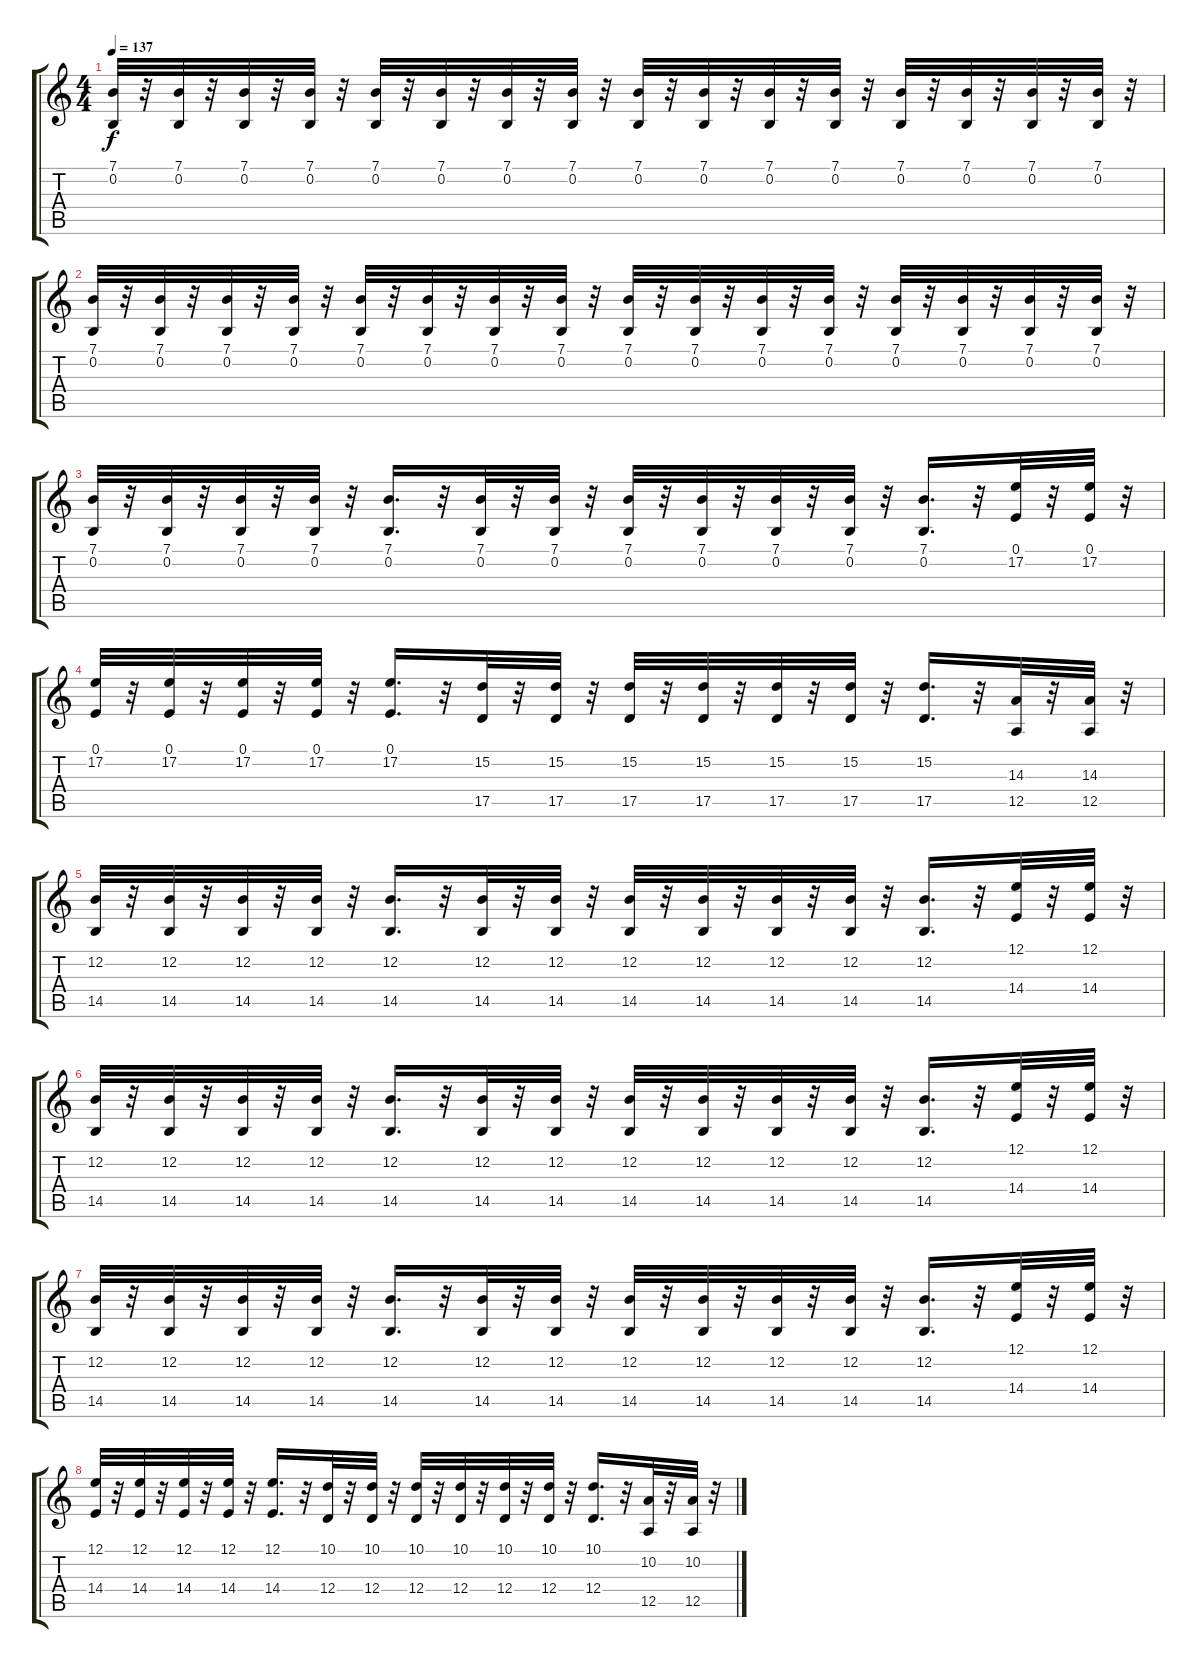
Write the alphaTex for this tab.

\track "" {instrument lead8bassandlead}
\staff {score tabs}
\tuning (E4 B3 G3 D3 A2 E2) {hide}
\ts (4 4)
\tempo 137
\clef g2
\ks c
(7.1 0.2).32{dy f} r.32 (7.1 0.2).32 r.32 (7.1 0.2).32 r.32 (7.1 0.2).32 r.32 (7.1 0.2).32 r.32 (7.1 0.2).32 r.32 (7.1 0.2).32 r.32 (7.1 0.2).32 r.32 (7.1 0.2).32 r.32 (7.1 0.2).32 r.32 (7.1 0.2).32 r.32 (7.1 0.2).32 r.32 (7.1 0.2).32 r.32 (7.1 0.2).32 r.32 (7.1 0.2).32 r.32 (7.1 0.2).32 r.32 |
(7.1 0.2).32 r.32 (7.1 0.2).32 r.32 (7.1 0.2).32 r.32 (7.1 0.2).32 r.32 (7.1 0.2).32 r.32 (7.1 0.2).32 r.32 (7.1 0.2).32 r.32 (7.1 0.2).32 r.32 (7.1 0.2).32 r.32 (7.1 0.2).32 r.32 (7.1 0.2).32 r.32 (7.1 0.2).32 r.32 (7.1 0.2).32 r.32 (7.1 0.2).32 r.32 (7.1 0.2).32 r.32 (7.1 0.2).32 r.32 |
(7.1 0.2).32 r.32 (7.1 0.2).32 r.32 (7.1 0.2).32 r.32 (7.1 0.2).32 r.32 (7.1 0.2).16{d} r.32 (7.1 0.2).32 r.32 (7.1 0.2).32 r.32 (7.1 0.2).32 r.32 (7.1 0.2).32 r.32 (7.1 0.2).32 r.32 (7.1 0.2).32 r.32 (7.1 0.2).16{d} r.32 (0.1 17.2).32 r.32 (0.1 17.2).32 r.32 |
(0.1 17.2).32 r.32 (0.1 17.2).32 r.32 (0.1 17.2).32 r.32 (0.1 17.2).32 r.32 (0.1 17.2).16{d} r.32 (15.2 17.5).32 r.32 (15.2 17.5).32 r.32 (15.2 17.5).32 r.32 (15.2 17.5).32 r.32 (15.2 17.5).32 r.32 (15.2 17.5).32 r.32 (15.2 17.5).16{d} r.32 (14.3 12.5).32 r.32 (14.3 12.5).32 r.32 |
(12.2 14.5).32 r.32 (12.2 14.5).32 r.32 (12.2 14.5).32 r.32 (12.2 14.5).32 r.32 (12.2 14.5).16{d} r.32 (12.2 14.5).32 r.32 (12.2 14.5).32 r.32 (12.2 14.5).32 r.32 (12.2 14.5).32 r.32 (12.2 14.5).32 r.32 (12.2 14.5).32 r.32 (12.2 14.5).16{d} r.32 (12.1 14.4).32 r.32 (12.1 14.4).32 r.32 |
(12.2 14.5).32 r.32 (12.2 14.5).32 r.32 (12.2 14.5).32 r.32 (12.2 14.5).32 r.32 (12.2 14.5).16{d} r.32 (12.2 14.5).32 r.32 (12.2 14.5).32 r.32 (12.2 14.5).32 r.32 (12.2 14.5).32 r.32 (12.2 14.5).32 r.32 (12.2 14.5).32 r.32 (12.2 14.5).16{d} r.32 (12.1 14.4).32 r.32 (12.1 14.4).32 r.32 |
(12.2 14.5).32 r.32 (12.2 14.5).32 r.32 (12.2 14.5).32 r.32 (12.2 14.5).32 r.32 (12.2 14.5).16{d} r.32 (12.2 14.5).32 r.32 (12.2 14.5).32 r.32 (12.2 14.5).32 r.32 (12.2 14.5).32 r.32 (12.2 14.5).32 r.32 (12.2 14.5).32 r.32 (12.2 14.5).16{d} r.32 (12.1 14.4).32 r.32 (12.1 14.4).32 r.32 |
(12.1 14.4).32 r.32 (12.1 14.4).32 r.32 (12.1 14.4).32 r.32 (12.1 14.4).32 r.32 (12.1 14.4).16{d} r.32 (10.1 12.4).32 r.32 (10.1 12.4).32 r.32 (10.1 12.4).32 r.32 (10.1 12.4).32 r.32 (10.1 12.4).32 r.32 (10.1 12.4).32 r.32 (10.1 12.4).16{d} r.32 (10.2 12.5).32 r.32 (10.2 12.5).32 r.32
